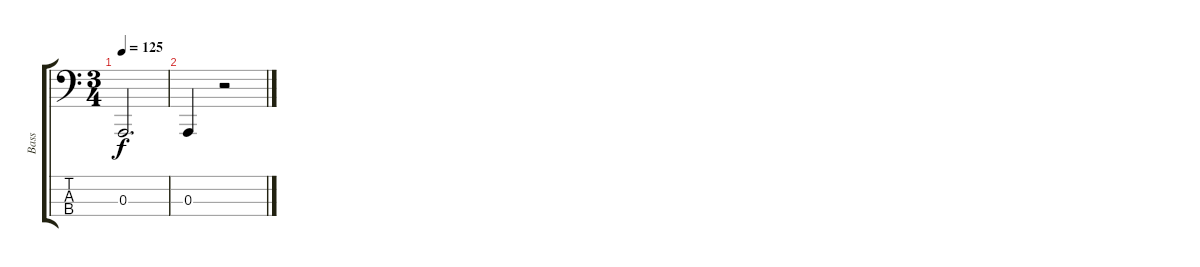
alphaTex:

\track ("Bass" "Bass") {instrument lead8bassandlead}
\staff {score tabs}
\tuning (G2 D2 A1 E1) {hide}
\ts (3 4)
\tempo 125
\clef f4
\ks c
0.3{t}.2{d dy f} |
0.3.4 r.2
